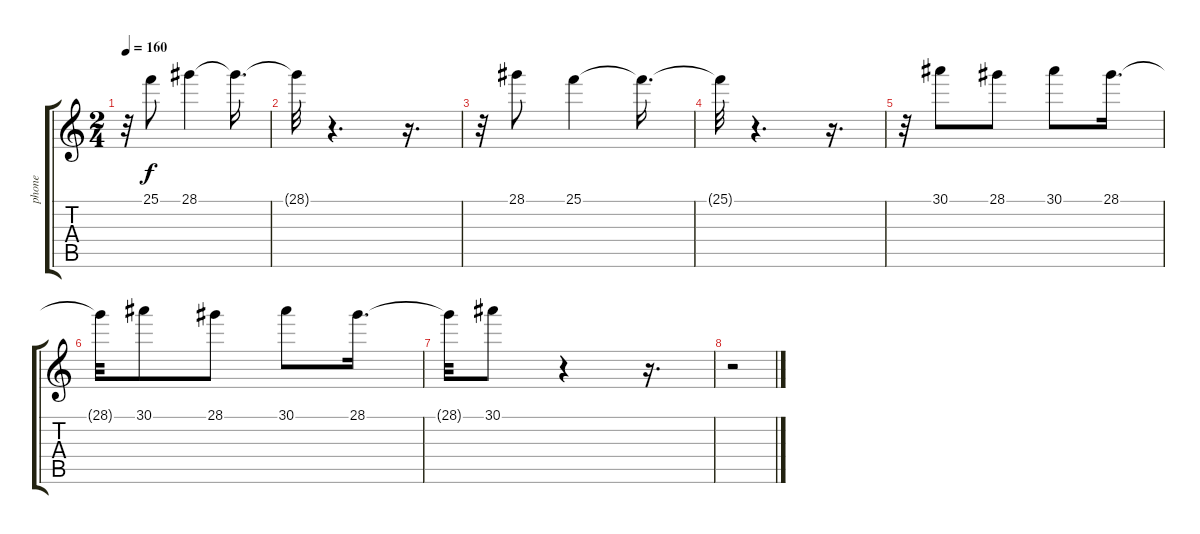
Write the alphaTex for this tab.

\track ("phone" "phone") {instrument mutedtrumpet}
\staff {score tabs}
\tuning (E4 B3 G3 D3 A2 E2) {hide}
\ts (2 4)
\tempo 160
\clef g2
\ks c
r.32{dy f} 25.1.8 28.1.4 28.1{t}.16{d} |
28.1{t}.32 r.4{d} r.16{d} |
r.32 28.1.8 25.1.4 25.1{t}.16{d} |
25.1{t}.32 r.4{d} r.16{d} |
r.32 30.1.8 28.1.8 30.1.8 28.1.16{d} |
28.1{t}.32 30.1.8 28.1.8 30.1.8 28.1.16{d} |
28.1{t}.32 30.1.8 r.4 r.16{d} |
r.2
